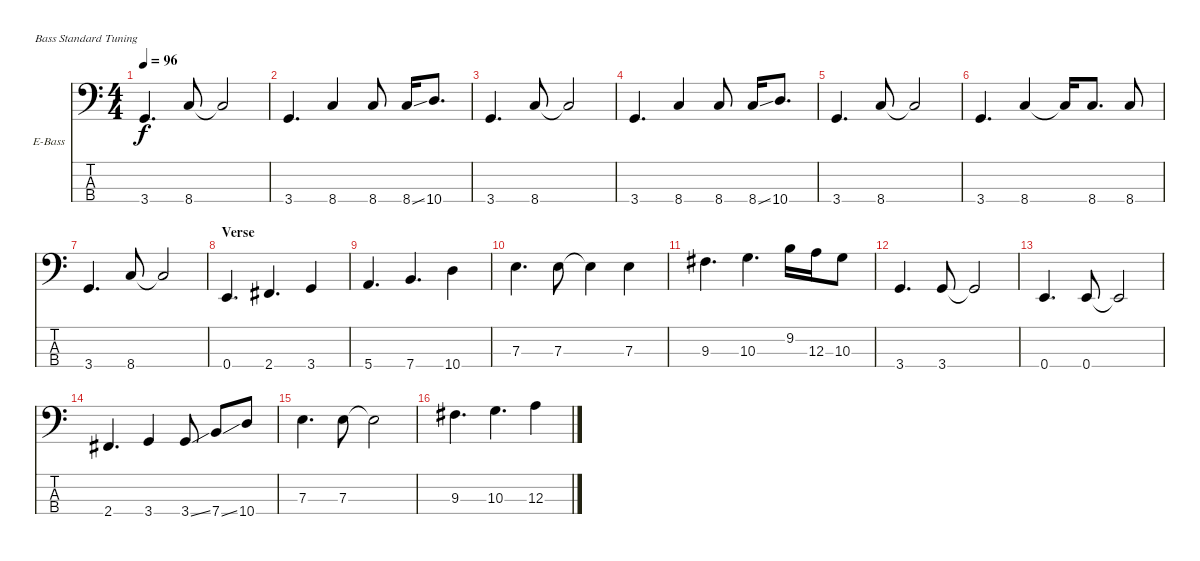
\defaultSystemsLayout 4
\bracketExtendMode nobrackets
\firstSystemTrackNameOrientation horizontal
\otherSystemsTrackNameOrientation horizontal
\track ("Jeff Ament" "E-Bass") {instrument electricbassfinger}
\staff {score tabs}
\tuning (G2 D2 A1 E1)
\ts (4 4)
\tempo 96
\clef f4
\ks c
3.4.4{d dy f} 8.4.8 8.4{t}.2 |
3.4.4{d} 8.4.4 8.4.8 8.4{ss}.16 10.4.8{d} |
3.4.4{d} 8.4.8 8.4{t}.2 |
3.4.4{d} 8.4.4 8.4.8 8.4{ss}.16 10.4.8{d} |
3.4.4{d} 8.4.8 8.4{t}.2 |
3.4.4{d} 8.4.4 8.4{t}.16 8.4.8{d} 8.4.8 |
3.4.4{d} 8.4.8 8.4{t}.2 |
\section ("" "Verse")
0.4.4{d} 2.4.4{d} 3.4.4 |
5.4.4{d} 7.4.4{d} 10.4.4 |
7.3.4{d} 7.3.8 7.3{t}.4 7.3.4 |
9.3.4{d} 10.3.4{d} 9.2.16 12.3.16 10.3.8 |
3.4.4{d} 3.4.8 3.4{t}.2 |
0.4.4{d} 0.4.8 0.4{t}.2 |
2.4.4{d} 3.4.4 3.4{ss}.8 7.4{ss}.8 10.4.8 |
7.3.4{d} 7.3.8 7.3{t}.2 |
9.3.4{d} 10.3.4{d} 12.3.4
